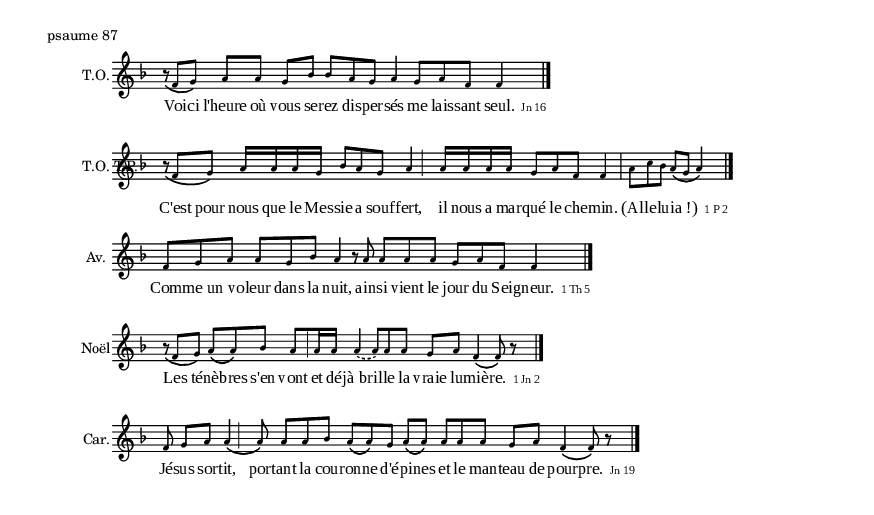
\version "2.10.0"
 \include "definitions.ly"
 \markup {psaume 87 }


\relative a' { 
	\new Staff {
		\cadenzaOn
		\key f \major
		\set Staff.instrumentName = \markup{ \center-align { T.O. } }
		
		\times 2/3 { r8_\( f[  g\)] } a[ a] g[ bes] \times 2/3 { bes[ a g] } a4 \times 2/3 {g8[ a f]} f4 
		
		
		
		\endBar
	}

	\addlyrics {
		Voi -- ci l'heure où vous se -- rez dis -- per -- sés me lais -- sant seul.
 		\markup { \citation #"Jn 16" } }
	
	
}
\relative a' { 
	\new Staff {
		\cadenzaOn
		\key f \major
		\set Staff.instrumentName = \markup{ \center-align { T.O. T.P. } }
		
		\times 2/3 { r8_\( f[  g\)] } a16[ a a g] \times 2/3 { bes8[ a  g] } a4
		\cesure \pespace a16[ a a a] \times 2/3 {g8[ a f]} f4
		\barre \times 2/3 {a8[ c bes]} a[\( g] a4\)

		
		
		\endBar
	}

	\addlyrics {
		C'est pour nous que le Mes -- sie a souf -- fert, il nous a mar -- qué le che -- min. "(Al" -- le -- lu -- "ia !)" _ _
 		\markup { \citation #"1 P 2" } }
	
	
}

\relative a' { 
	\new Staff {
		\cadenzaOn
		\key f \major
		\set Staff.instrumentName = \markup{ \center-align { Av. } }
		
		\times 2/3 {f8[ g a]} \times 2/3 { a[ g bes] } a4 
		\pespace
		r8 a \times 2/3 { a[ a  a] } \times 2/3 { g[ a  f] } f4 

		
		
		\endBar
	}

	\addlyrics {
		Com -- "me u" -- "n vo" -- leur dans la nuit, ain -- si vient le jour du Sei -- gneur.
 		\markup { \citation #"1 Th 5" } }
	
	
}
\relative a' { 
	\new Staff {
		\cadenzaOn
		\key f \major
		\set Staff.instrumentName = \markup{ \center-align { Noël } }
		\times 2/3 { r8_\( f[ g]\) }
		\times 2/3 { a8[\( a\) bes] }
		a8[\cesure a16 a]
		\slurDashed a4(  \times 2/3 { a8[) a a] }
		g8[ a] f4\( f8\) r8

		
		\endBar
	}

	\addlyrics {
		Les té -- nè -- bres s'en vont et dé -- "jà br" -- i -- lle la vraie lu -- miè -- re.
 		\markup { \citation #"1 Jn 2" } }
	
	
}
\relative a' { 
	\new Staff {
		\cadenzaOn
		\key f \major
		\set Staff.instrumentName = \markup{ \center-align { Car. } }
		f8 g8[ a]
		 \times 2/3 { a4\(\cesure \pespace a8\) }
		\times 2/3 { a8[ a bes] } \times 2/3 { a8[\( a\) g] }
		a8[\( a\)]   \times 2/3 { a8[ a a] }
		g8[ a]  f4\( f8\) r8
		\endBar
	}

	\addlyrics {
		Jé -- sus sor -- tit, por -- tant la cou -- ron -- ne d'é -- pi -- nes et le man -- teau de pour -- pre.
 		\markup { \citation #"Jn 19" } }
	
	
}



